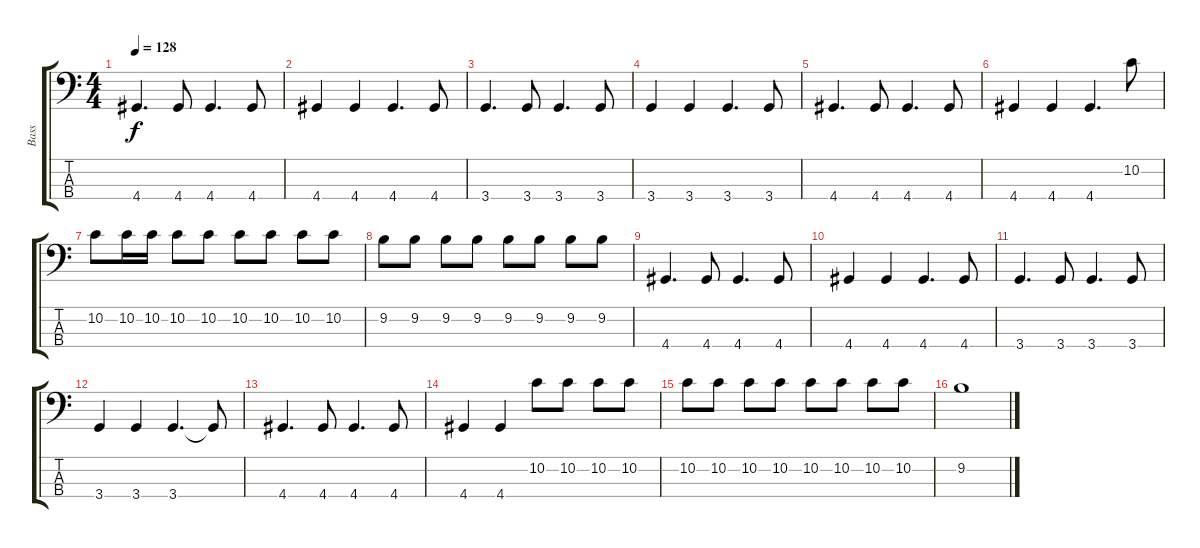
\track ("Bass" "Bass") {instrument electricbassfinger}
\staff {score tabs}
\tuning (G2 D2 A1 E1) {hide}
\ts (4 4)
\tempo 128
\clef f4
\ks c
4.4.4{d dy f} 4.4.8 4.4.4{d} 4.4.8 |
4.4.4 4.4.4 4.4.4{d} 4.4.8 |
3.4.4{d} 3.4.8 3.4.4{d} 3.4.8 |
3.4.4 3.4.4 3.4.4{d} 3.4.8 |
4.4.4{d} 4.4.8 4.4.4{d} 4.4.8 |
4.4.4 4.4.4 4.4.4{d} 10.2.8 |
10.2.8 10.2.16 10.2.16 10.2.8 10.2.8 10.2.8 10.2.8 10.2.8 10.2.8 |
9.2.8 9.2.8 9.2.8 9.2.8 9.2.8 9.2.8 9.2.8 9.2.8 |
4.4.4{d} 4.4.8 4.4.4{d} 4.4.8 |
4.4.4 4.4.4 4.4.4{d} 4.4.8 |
3.4.4{d} 3.4.8 3.4.4{d} 3.4.8 |
3.4.4 3.4.4 3.4.4{d} 3.4{t}.8 |
4.4.4{d} 4.4.8 4.4.4{d} 4.4.8 |
4.4.4 4.4.4 10.2.8 10.2.8 10.2.8 10.2.8 |
10.2.8 10.2.8 10.2.8 10.2.8 10.2.8 10.2.8 10.2.8 10.2.8 |
9.2.1
